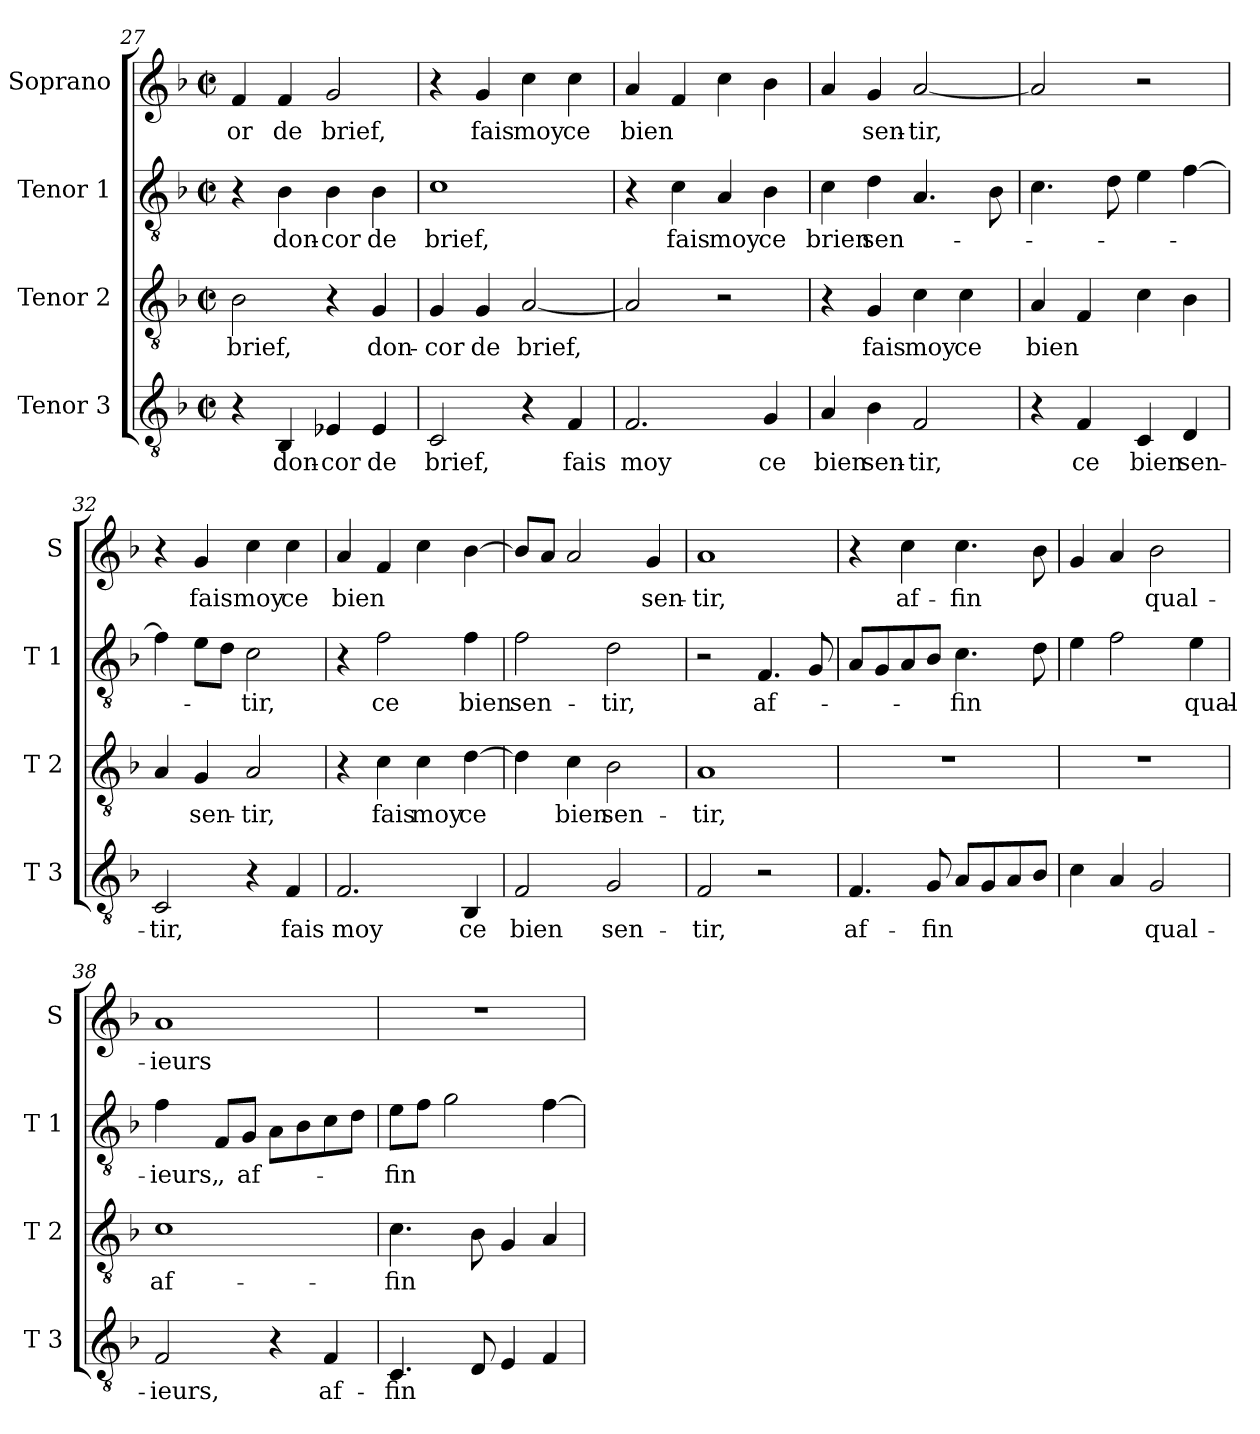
**kern	**text	**kern	**text	**kern	**text	**kern	**text
*part4	*part4	*part3	*part3	*part2	*part2	*part1	*part1
*staff4	*staff4	*staff3	*staff3	*staff2	*staff2	*staff1	*staff1
*I"Tenor 3	*	*I"Tenor 2	*	*I"Tenor 1	*	*I"Soprano	*
*I'T 3	*	*I'T 2	*	*I'T 1	*	*I'S	*
*clefGv2	*	*clefGv2	*	*clefGv2	*	*clefG2	*
*k[b-]	*	*k[b-]	*	*k[b-]	*	*k[b-]	*
*F:	*	*F:	*	*F:	*	*F:	*
*M2/2	*	*M2/2	*	*M2/2	*	*M2/2	*
*met(c|)	*	*met(c|)	*	*met(c|)	*	*met(c|)	*
=27	=27	=27	=27	=27	=27	=27	=27
!	!	!	!LO:LY:b	!	!	!	!LO:LY:b
4r	.	2B-\	brief,	4r	.	4f/	-or
!	!LO:LY:b	!	!	!	!LO:LY:b	!	!LO:LY:b
4BB-/	don-	.	.	4B-\	don-	4f/	de
!	!LO:LY:b	!	!	!	!LO:LY:b	!	!LO:LY:b
4E-X/	-cor	4r	.	4B-\	-cor	2g/	brief,
!	!LO:LY:b	!	!LO:LY:b	!	!LO:LY:b	!	!
4E-/	de	4G/	don-	4B-\	de	.	.
=28	=28	=28	=28	=28	=28	=28	=28
!	!LO:LY:b	!	!LO:LY:b	!	!LO:LY:b	!	!
2C/	brief,	4G/	-cor	1c	brief,	4r	.
!	!	!	!LO:LY:b	!	!	!	!LO:LY:b
.	.	4G/	de	.	.	4g/	fais
!	!	!	!LO:LY:b	!	!	!	!LO:LY:b
4r	.	[2A/	brief,	.	.	4cc\	moy
!	!LO:LY:b	!	!	!	!	!	!LO:LY:b
4F/	fais	.	.	.	.	4cc\	ce
=29	=29	=29	=29	=29	=29	=29	=29
!	!LO:LY:b	!	!	!	!	!	!LO:LY:b
2.F/	moy	2A/]	.	4r	.	4a/	bien
!	!	!	!	!	!LO:LY:b	!	!
.	.	.	.	4c\	fais	4f/	.
!	!	!	!	!	!LO:LY:b	!	!
.	.	2r	.	4A/	moy	4cc\	.
!	!LO:LY:b	!	!	!	!LO:LY:b	!	!
4G/	ce	.	.	4B-\	ce	4b-\	.
!!LO:LB:g=z
=30	=30	=30	=30	=30	=30	=30	=30
!	!LO:LY:b	!	!	!	!LO:LY:b	!	!
4A/	bien	4r	.	4c\	brien	4a/	.
!	!LO:LY:b	!	!LO:LY:b	!	!LO:LY:b	!	!LO:LY:b
4B-\	sen-	4G/	fais	4d\	sen-	4g/	sen-
!	!LO:LY:b	!	!LO:LY:b	!	!	!	!LO:LY:b
2F/	-tir,	4c\	moy	4.A/	.	[2a/	-tir,
!	!	!	!LO:LY:b	!	!	!	!
.	.	4c\	ce	.	.	.	.
.	.	.	.	8B-\	.	.	.
=31	=31	=31	=31	=31	=31	=31	=31
!	!	!	!LO:LY:b	!	!	!	!
4r	.	4A/	bien	4.c\	.	2a/]	.
!	!LO:LY:b	!	!	!	!	!	!
4F/	ce	4F/	.	.	.	.	.
.	.	.	.	8d\	.	.	.
!	!LO:LY:b	!	!	!	!	!	!
4C/	bien	4c\	.	4e\	.	2r	.
!	!LO:LY:b	!	!	!	!	!	!
4D/	sen-	4B-\	.	[4f\	.	.	.
=32	=32	=32	=32	=32	=32	=32	=32
!	!LO:LY:b	!	!	!	!	!	!
2C/	-tir,	4A/	.	4f\]	.	4r	.
!	!	!	!LO:LY:b	!	!	!	!LO:LY:b
.	.	4G/	sen-	8e\L	.	4g/	fais
.	.	.	.	8d\J	.	.	.
!	!	!	!LO:LY:b	!	!LO:LY:b	!	!LO:LY:b
4r	.	2A/	-tir,	2c\	-tir,	4cc\	moy
!	!LO:LY:b	!	!	!	!	!	!LO:LY:b
4F/	fais	.	.	.	.	4cc\	ce
=33	=33	=33	=33	=33	=33	=33	=33
!	!LO:LY:b	!	!	!	!	!	!LO:LY:b
2.F/	moy	4r	.	4r	.	4a/	bien
!	!	!	!LO:LY:b	!	!LO:LY:b	!	!
.	.	4c\	fais	2f\	ce	4f/	.
!	!	!	!LO:LY:b	!	!	!	!
.	.	4c\	moy	.	.	4cc\	.
!	!LO:LY:b	!	!LO:LY:b	!	!LO:LY:b	!	!
4BB-/	ce	[4d\	ce	4f\	bien	[4b-\	.
=34	=34	=34	=34	=34	=34	=34	=34
!	!LO:LY:b	!	!	!	!LO:LY:b	!	!
2F/	bien	4d\]	.	2f\	sen-	8b-/L]	.
.	.	.	.	.	.	8a/J	.
!	!	!	!LO:LY:b	!	!	!	!
.	.	4c\	bien	.	.	2a/	.
!	!LO:LY:b	!	!LO:LY:b	!	!LO:LY:b	!	!
2G/	sen-	2B-\	sen-	2d\	-tir,	.	.
!	!	!	!	!	!	!	!LO:LY:b
.	.	.	.	.	.	4g/	sen-
=35	=35	=35	=35	=35	=35	=35	=35
!	!LO:LY:b	!	!LO:LY:b	!	!	!	!LO:LY:b
2F/	-tir,	1A	-tir,	2r	.	1a	-tir,
!	!	!	!	!	!LO:LY:b	!	!
2r	.	.	.	4.F/	af-	.	.
.	.	.	.	8G/	.	.	.
!!LO:PB:g=z
=36	=36	=36	=36	=36	=36	=36	=36
!	!LO:LY:b	!	!	!	!	!	!
4.F/	af-	1r	.	8A/L	.	4r	.
.	.	.	.	8G/	.	.	.
!	!	!	!	!	!	!	!LO:LY:b
.	.	.	.	8A/	.	4cc\	af-
!	!LO:LY:b	!	!	!	!	!	!
8G/	-fin	.	.	8B-/J	.	.	.
!	!	!	!	!	!LO:LY:b	!	!LO:LY:b
8A/L	.	.	.	4.c\	-fin	4.cc\	-fin
8G/	.	.	.	.	.	.	.
8A/	.	.	.	.	.	.	.
8B-/J	.	.	.	8d\	.	8b-\	.
=37	=37	=37	=37	=37	=37	=37	=37
4c\	.	1r	.	4e\	.	4g/	.
4A/	.	.	.	2f\	.	4a/	.
!	!LO:LY:b	!	!	!	!	!	!LO:LY:b
2G/	qual-	.	.	.	.	2b-\	qual-
!	!	!	!	!	!LO:LY:b	!	!
.	.	.	.	4e\	qual-	.	.
=38	=38	=38	=38	=38	=38	=38	=38
!	!LO:LY:b	!	!LO:LY:b	!	!LO:LY:b	!	!LO:LY:b
2F/	-ieurs,	1c	af-	4f\	-ieurs,	1a	-ieurs
!	!	!	!	!	!LO:LY:b	!	!
.	.	.	.	8F/L	,	.	.
!	!	!	!	!	!LO:LY:b	!	!
.	.	.	.	8G/J	af-	.	.
4r	.	.	.	8A\L	.	.	.
.	.	.	.	8B-\	.	.	.
!	!LO:LY:b	!	!	!	!	!	!
4F/	af-	.	.	8c\	.	.	.
.	.	.	.	8d\J	.	.	.
=39	=39	=39	=39	=39	=39	=39	=39
!	!LO:LY:b	!	!LO:LY:b	!	!LO:LY:b	!	!
4.C/	-fin	4.c\	-fin	8e\L	-fin	1r	.
.	.	.	.	8f\J	.	.	.
.	.	.	.	2g\	.	.	.
8D/	.	8B-\	.	.	.	.	.
4E/	.	4G/	.	.	.	.	.
4F/	.	4A/	.	[4f\	.	.	.
=	=	=	=	=	=	=	=
*-	*-	*-	*-	*-	*-	*-	*-
